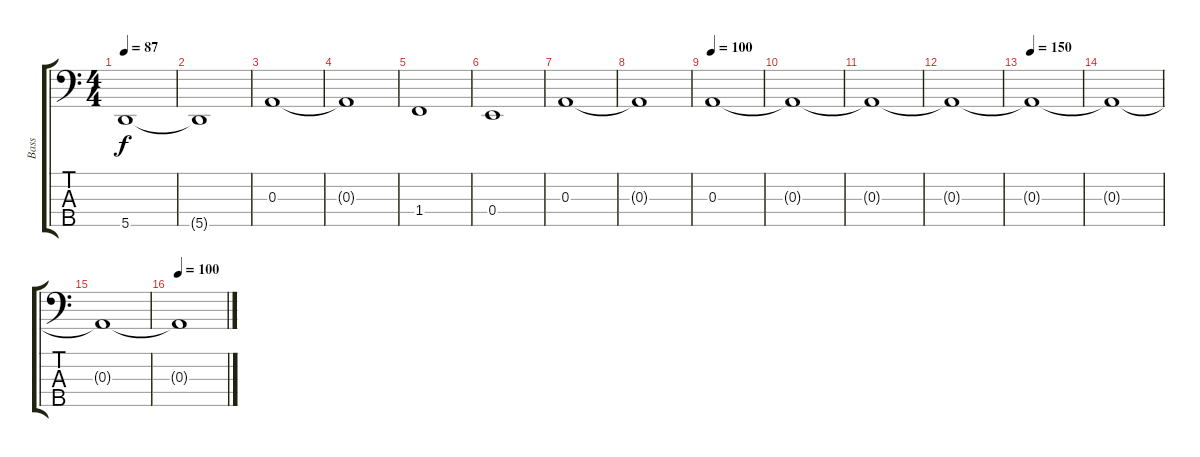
\track ("Bass" "Bass") {instrument synthbass2}
\staff {score tabs}
\tuning (G2 D2 A1 E1 A0) {hide}
\ts (4 4)
\tempo 87
\clef f4
\ks c
5.5.1{dy f} |
5.5{t}.1 |
0.3.1 |
0.3{t}.1 |
1.4.1 |
0.4.1 |
0.3.1 |
0.3{t}.1 |
\tempo 100
0.3.1 |
0.3{t}.1 |
0.3{t}.1 |
0.3{t}.1 |
\tempo 150
0.3{t}.1 |
0.3{t}.1 |
0.3{t}.1 |
\tempo 100
0.3{t}.1
